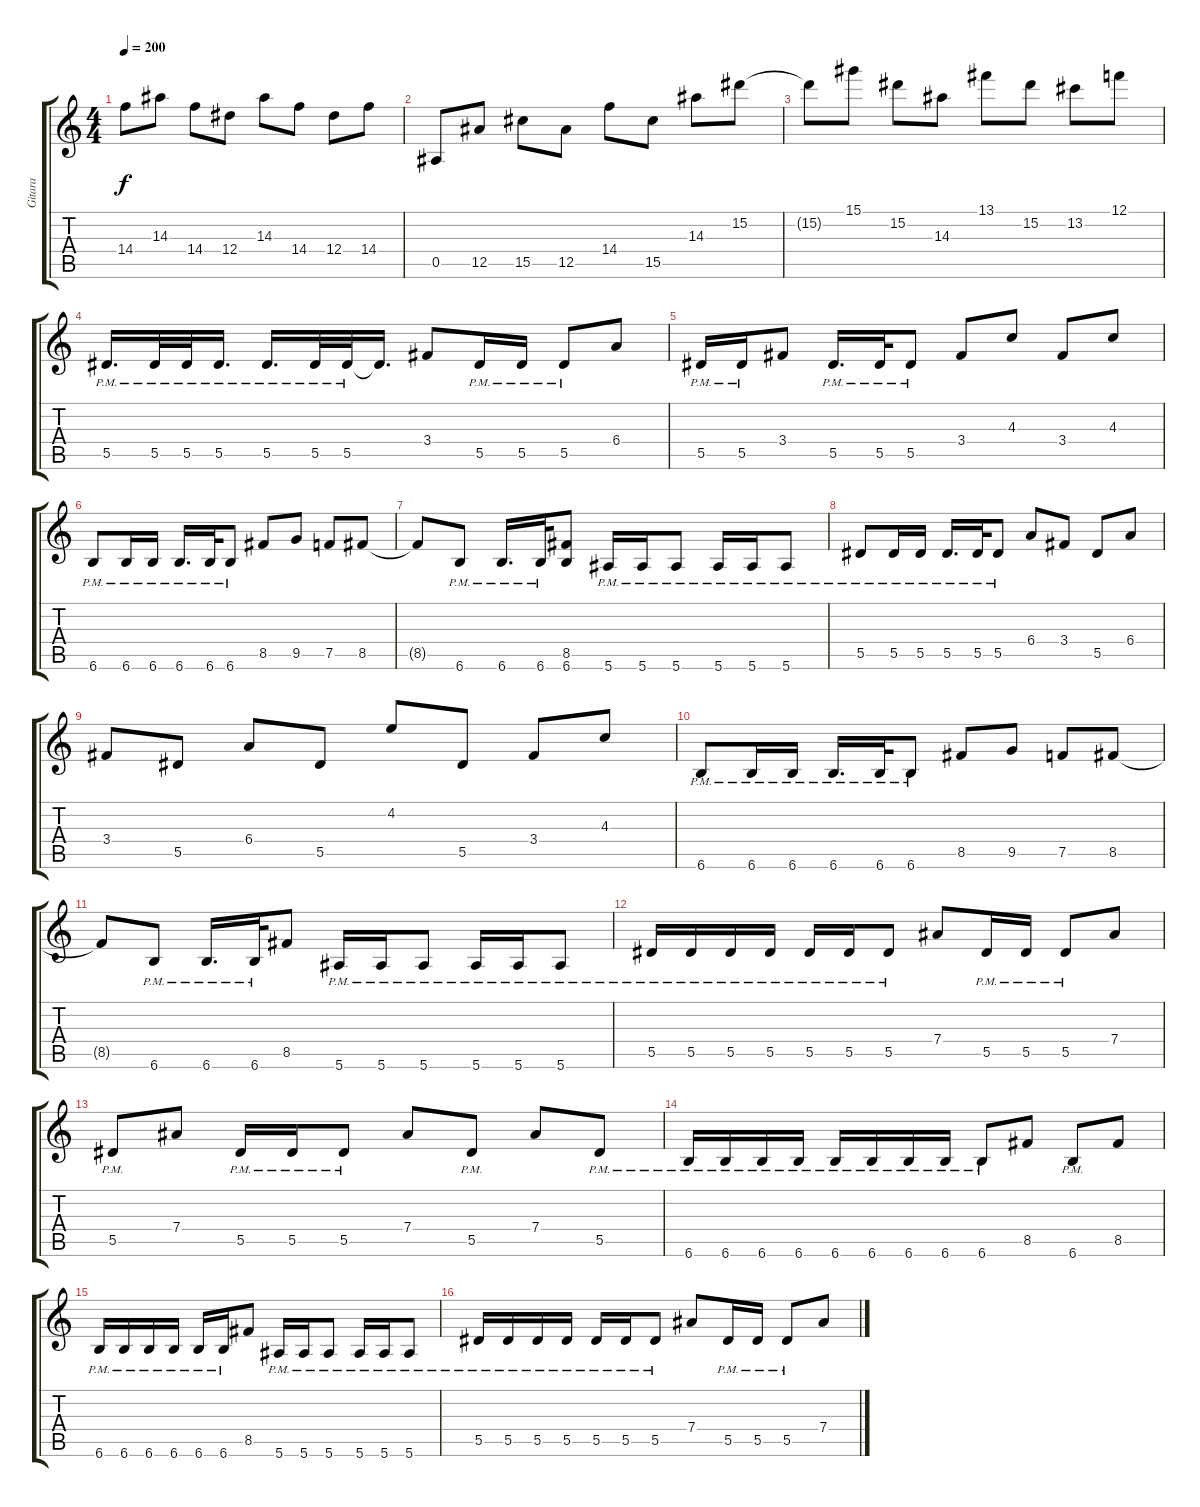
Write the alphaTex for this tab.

\track ("Gitara " "Gitara ") {instrument overdrivenguitar}
\staff {score tabs}
\tuning (F4 C4 Ab3 Eb3 Bb2 F2) {hide}
\ts (4 4)
\tempo 200
\clef g2
\ks c
14.4{t}.8{dy f} 14.3.8 14.4.8 12.4.8 14.3.8 14.4.8 12.4.8 14.4.8 |
0.5.8 12.5.8 15.5.8 12.5.8 14.4.8 15.5.8 14.3.8 15.2.8 |
15.2{t}.8 15.1.8 15.2.8 14.3.8 13.1.8 15.2.8 13.2.8 12.1.8 |
5.5{pm}.16{d} 5.5{pm}.32 5.5{pm}.32 5.5{pm}.16{d} 5.5{pm}.16{d} 5.5{pm}.32 5.5{pm}.32 5.5{t}.16{d} 3.4.8 5.5{pm}.16 5.5{pm}.16 5.5{pm}.8 6.4.8 |
5.5{pm}.16 5.5{pm}.16 3.4.8 5.5{pm}.16{d} 5.5{pm}.32 5.5{pm}.8 3.4.8 4.3.8 3.4.8 4.3.8 |
6.6{pm}.8 6.6{pm}.16 6.6{pm}.16 6.6{pm}.16{d} 6.6{pm}.32 6.6{pm}.8 8.5.8 9.5.8 7.5.8 8.5.8 |
8.5{t}.8 6.6{pm}.8 6.6{pm}.16{d} 6.6{pm}.32 (8.5 6.6).8 5.6{pm}.16 5.6{pm}.16 5.6{pm}.8 5.6{pm}.16 5.6{pm}.16 5.6{pm}.8 |
5.5{pm}.8 5.5{pm}.16 5.5{pm}.16 5.5{pm}.16{d} 5.5{pm}.32 5.5{pm}.8 6.4.8 3.4.8 5.5.8 6.4.8 |
3.4.8 5.5.8 6.4.8 5.5.8 4.2.8 5.5.8 3.4.8 4.3.8 |
6.6{pm}.8 6.6{pm}.16 6.6{pm}.16 6.6{pm}.16{d} 6.6{pm}.32 6.6{pm}.8 8.5.8 9.5.8 7.5.8 8.5.8 |
8.5{t}.8 6.6{pm}.8 6.6{pm}.16{d} 6.6{pm}.32 8.5.8 5.6{pm}.16 5.6{pm}.16 5.6{pm}.8 5.6{pm}.16 5.6{pm}.16 5.6{pm}.8 |
5.5{pm}.16 5.5{pm}.16 5.5{pm}.16 5.5{pm}.16 5.5{pm}.16 5.5{pm}.16 5.5{pm}.8 7.4.8 5.5{pm}.16 5.5{pm}.16 5.5{pm}.8 7.4.8 |
5.5{pm}.8 7.4.8 5.5{pm}.16 5.5{pm}.16 5.5{pm}.8 7.4.8 5.5{pm}.8 7.4.8 5.5{pm}.8 |
6.6{pm}.16 6.6{pm}.16 6.6{pm}.16 6.6{pm}.16 6.6{pm}.16 6.6{pm}.16 6.6{pm}.16 6.6{pm}.16 6.6{pm}.8 8.5.8 6.6{pm}.8 8.5.8 |
6.6{pm}.16 6.6{pm}.16 6.6{pm}.16 6.6{pm}.16 6.6{pm}.16 6.6{pm}.16 8.5.8 5.6{pm}.16 5.6{pm}.16 5.6{pm}.8 5.6{pm}.16 5.6{pm}.16 5.6{pm}.8 |
5.5{pm}.16 5.5{pm}.16 5.5{pm}.16 5.5{pm}.16 5.5{pm}.16 5.5{pm}.16 5.5{pm}.8 7.4.8 5.5{pm}.16 5.5{pm}.16 5.5{pm}.8 7.4.8
